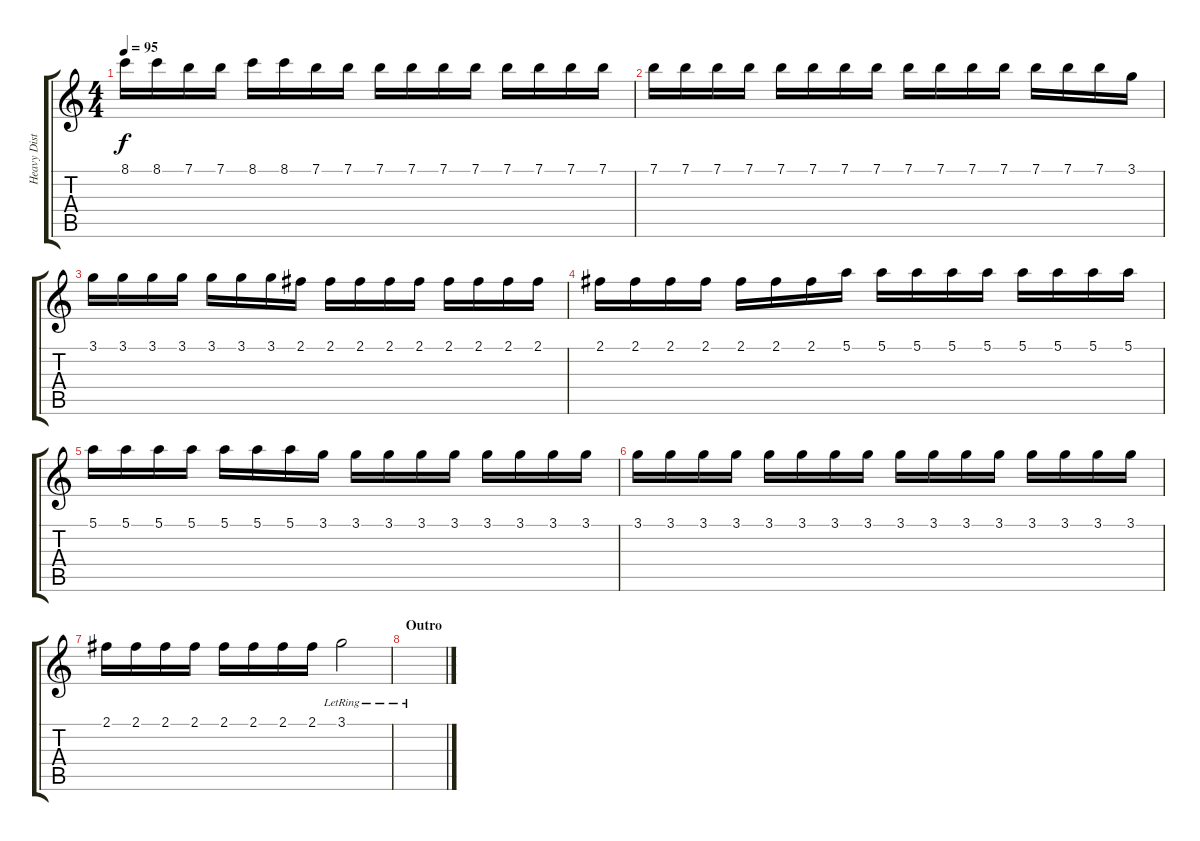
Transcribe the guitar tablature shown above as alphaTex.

\track ("Heavy Distortion" "Heavy Dist") {instrument overdrivenguitar}
\staff {score tabs}
\tuning (E4 B3 G3 D3 A2 E2) {hide}
\ts (4 4)
\tempo 95
\clef g2
\ks c
8.1.16{dy f} 8.1.16 7.1.16 7.1.16 8.1.16 8.1.16 7.1.16 7.1.16 7.1.16 7.1.16 7.1.16 7.1.16 7.1.16 7.1.16 7.1.16 7.1.16 |
7.1.16 7.1.16 7.1.16 7.1.16 7.1.16 7.1.16 7.1.16 7.1.16 7.1.16 7.1.16 7.1.16 7.1.16 7.1.16 7.1.16 7.1.16 3.1.16 |
3.1.16 3.1.16 3.1.16 3.1.16 3.1.16 3.1.16 3.1.16 2.1.16 2.1.16 2.1.16 2.1.16 2.1.16 2.1.16 2.1.16 2.1.16 2.1.16 |
2.1.16 2.1.16 2.1.16 2.1.16 2.1.16 2.1.16 2.1.16 5.1.16 5.1.16 5.1.16 5.1.16 5.1.16 5.1.16 5.1.16 5.1.16 5.1.16 |
5.1.16 5.1.16 5.1.16 5.1.16 5.1.16 5.1.16 5.1.16 3.1.16 3.1.16 3.1.16 3.1.16 3.1.16 3.1.16 3.1.16 3.1.16 3.1.16 |
3.1.16 3.1.16 3.1.16 3.1.16 3.1.16 3.1.16 3.1.16 3.1.16 3.1.16 3.1.16 3.1.16 3.1.16 3.1.16 3.1.16 3.1.16 3.1.16 |
2.1.16 2.1.16 2.1.16 2.1.16 2.1.16 2.1.16 2.1.16 2.1.16 3.1{lr}.2 |
\section ("" "Outro")
